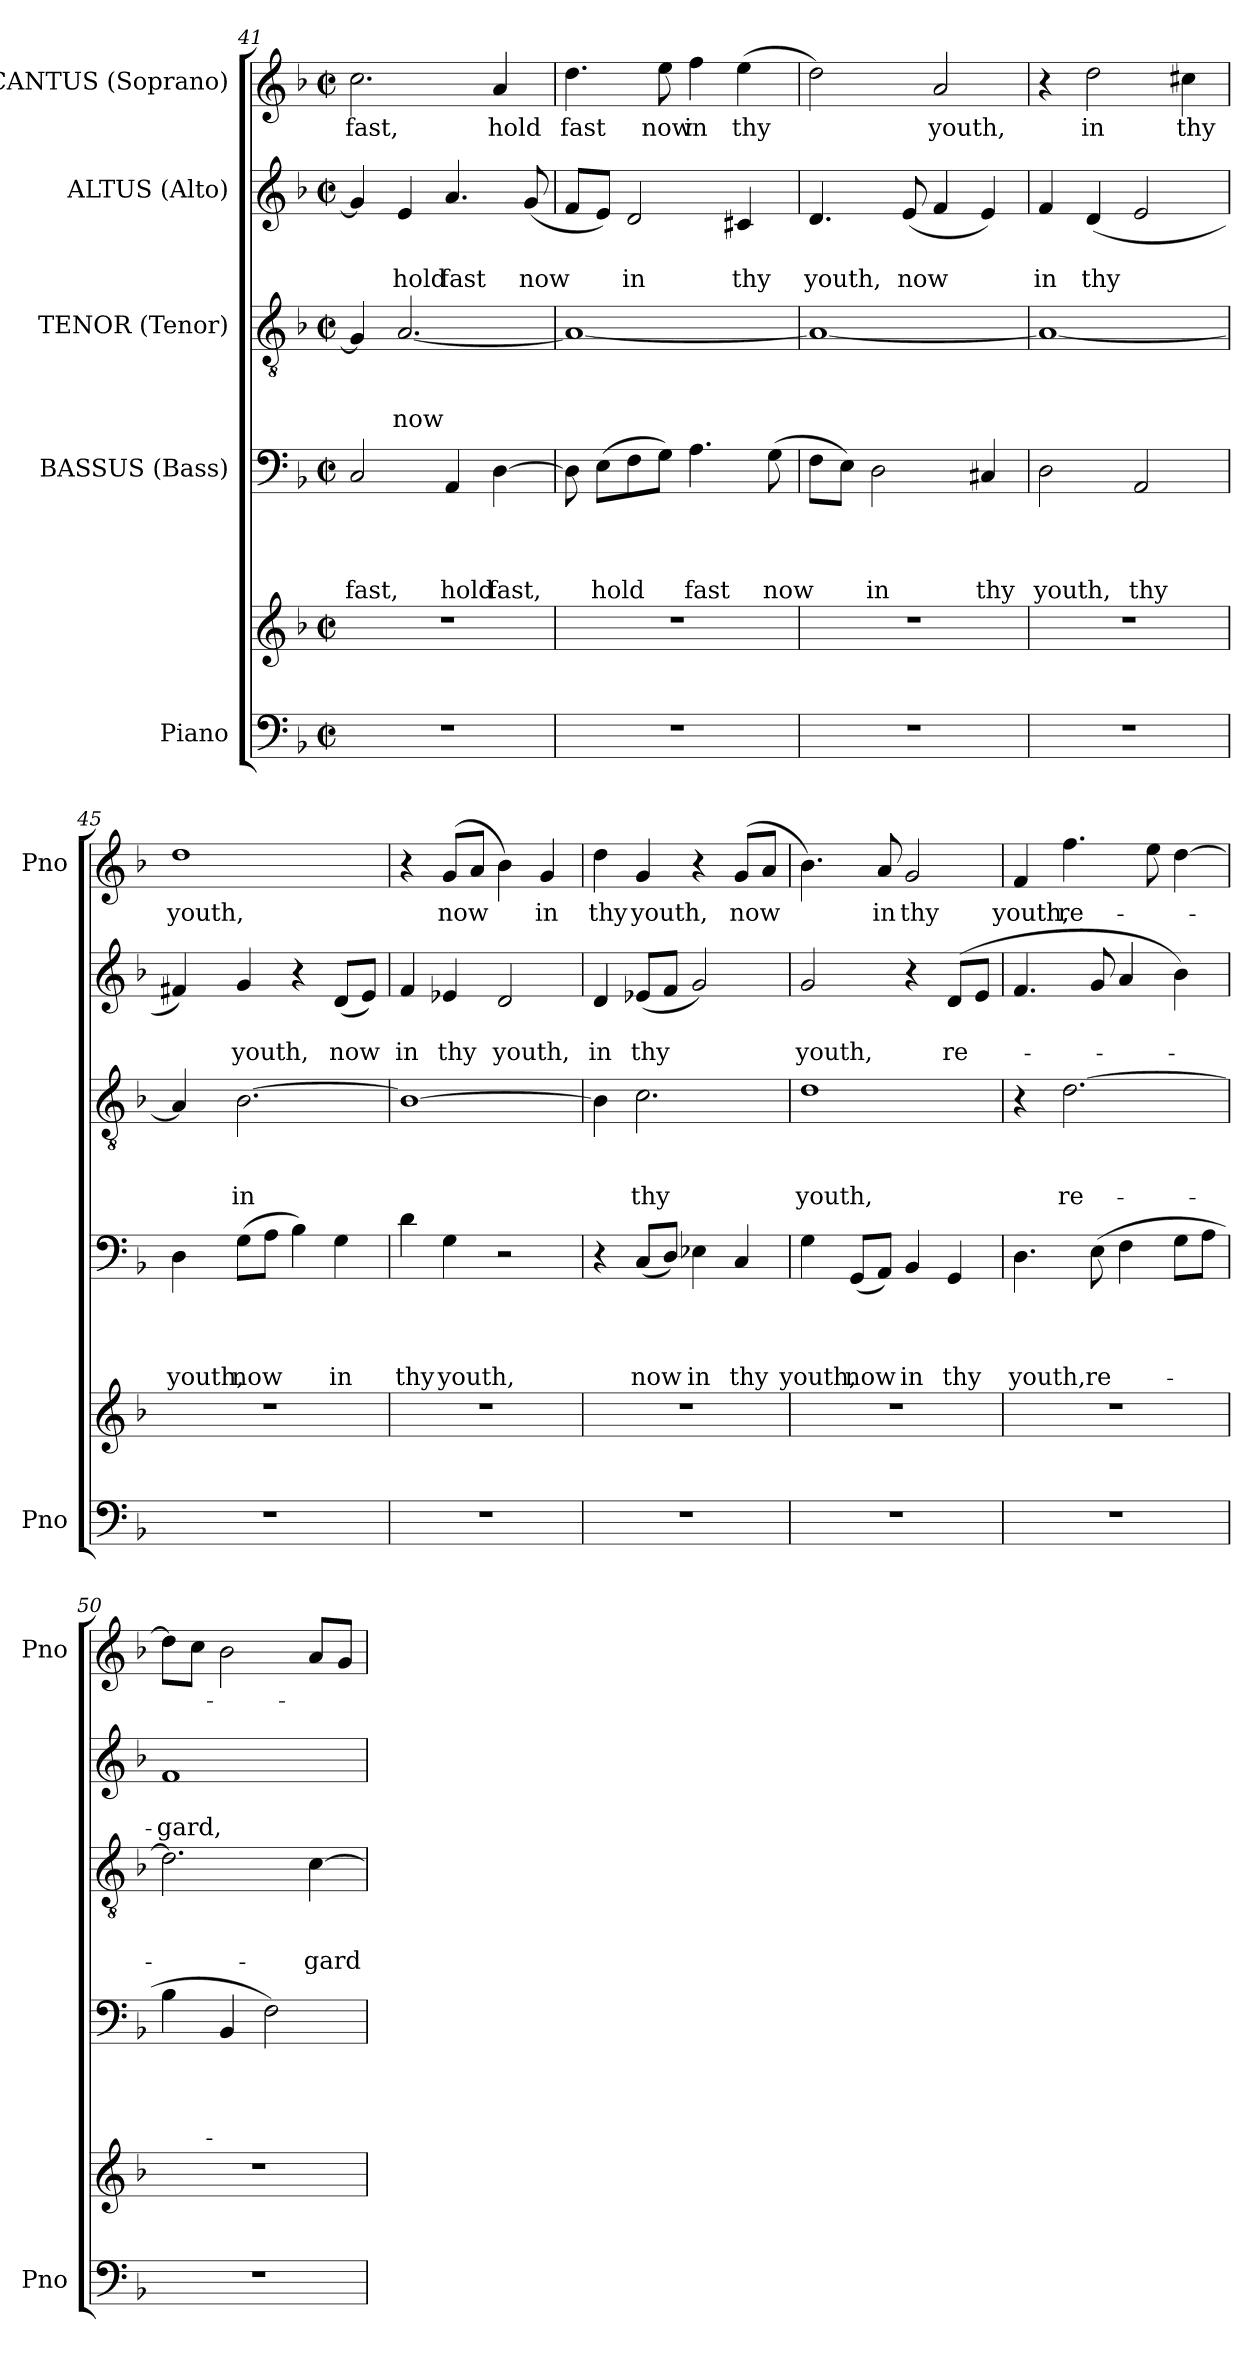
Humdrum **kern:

**kern	**kern	**kern	**text	**text	**text	**text	**kern	**text	**text	**text	**kern	**text	**text	**kern	**text
*part5	*part5	*part4	*part4	*part4	*part4	*part4	*part3	*part3	*part3	*part3	*part2	*part2	*part2	*part1	*part1
*staff6	*staff5	*staff4	*staff4	*staff4	*staff4	*staff4	*staff3	*staff3	*staff3	*staff3	*staff2	*staff2	*staff2	*staff1	*staff1
*I"Piano	*	*I"BASSUS (Bass)	*	*	*	*	*I"TENOR (Tenor)	*	*	*	*I"ALTUS (Alto)	*	*	*I"CANTUS (Soprano)	*
*I'Pno	*	*	*	*	*	*	*	*	*	*	*	*	*	*I'Pno	*
*clefF4	*clefG2	*clefF4	*	*	*	*	*clefGv2	*	*	*	*clefG2	*	*	*clefG2	*
*k[b-]	*k[b-]	*k[b-]	*	*	*	*	*k[b-]	*	*	*	*k[b-]	*	*	*k[b-]	*
*F:	*F:	*F:	*	*	*	*	*F:	*	*	*	*F:	*	*	*F:	*
*M2/2	*M2/2	*M2/2	*	*	*	*	*M2/2	*	*	*	*M2/2	*	*	*M2/2	*
*met(c|)	*met(c|)	*met(c|)	*	*	*	*	*met(c|)	*	*	*	*met(c|)	*	*	*met(c|)	*
=41	=41	=41	=41	=41	=41	=41	=41	=41	=41	=41	=41	=41	=41	=41	=41
1r	1r	2C/	.	.	.	fast,	4G/]	.	.	.	4g/]	.	.	2.cc\	fast,
.	.	.	.	.	.	.	[2.A/	.	.	now	4e/	.	hold	.	.
.	.	4AA/	.	.	.	hold	.	.	.	.	4.a/	.	fast	.	.
.	.	[4D\	.	.	.	fast,	.	.	.	.	.	.	.	4a/	hold
.	.	.	.	.	.	.	.	.	.	.	(8g/	.	now	.	.
!!LO:LB:g=z
=42	=42	=42	=42	=42	=42	=42	=42	=42	=42	=42	=42	=42	=42	=42	=42
1r	1r	8D\]	.	.	.	.	1A_	.	.	.	8f/L	.	.	4.dd\	fast
.	.	(8E\L	.	.	.	hold	.	.	.	.	8e/J)	.	.	.	.
.	.	8F\	.	.	.	.	.	.	.	.	2d/	.	in	.	.
.	.	8G\J)	.	.	.	.	.	.	.	.	.	.	.	8ee\	now
.	.	4.A\	.	.	.	fast	.	.	.	.	.	.	.	4ff\	in
.	.	.	.	.	.	.	.	.	.	.	4c#X/	.	thy	(4ee\	thy
.	.	(8G\	.	.	.	now	.	.	.	.	.	.	.	.	.
=43	=43	=43	=43	=43	=43	=43	=43	=43	=43	=43	=43	=43	=43	=43	=43
1r	1r	8F\L	.	.	.	.	1A_	.	.	.	4.d/	.	youth,	2dd\)	.
.	.	8E\J)	.	.	.	.	.	.	.	.	.	.	.	.	.
.	.	2D\	.	.	.	in	.	.	.	.	.	.	.	.	.
.	.	.	.	.	.	.	.	.	.	.	(8e/	.	now	.	.
.	.	.	.	.	.	.	.	.	.	.	4f/	.	.	2a/	youth,
.	.	4C#X/	.	.	.	thy	.	.	.	.	4e/)	.	.	.	.
=44	=44	=44	=44	=44	=44	=44	=44	=44	=44	=44	=44	=44	=44	=44	=44
1r	1r	2D\	.	.	.	youth,	1A_	.	.	.	4f/	.	in	4r	.
.	.	.	.	.	.	.	.	.	.	.	(4d/	.	thy	2dd\	in
.	.	2AA/	.	.	.	thy	.	.	.	.	2e/	.	.	.	.
.	.	.	.	.	.	.	.	.	.	.	.	.	.	4cc#X\	thy
=45	=45	=45	=45	=45	=45	=45	=45	=45	=45	=45	=45	=45	=45	=45	=45
1r	1r	4D\	.	.	.	youth,	4A/]	.	.	.	4f#X/)	.	.	1dd	youth,
.	.	(8G\L	.	.	.	now	[2.B-\	.	.	in	4g/	.	youth,	.	.
.	.	8A\J	.	.	.	.	.	.	.	.	.	.	.	.	.
.	.	4B-\)	.	.	.	.	.	.	.	.	4r	.	.	.	.
.	.	4G\	.	.	.	in	.	.	.	.	(8d/L	.	now	.	.
.	.	.	.	.	.	.	.	.	.	.	8e/J)	.	.	.	.
=46	=46	=46	=46	=46	=46	=46	=46	=46	=46	=46	=46	=46	=46	=46	=46
1r	1r	4d\	.	.	.	thy	1B-_	.	.	.	4f/	.	in	4r	.
.	.	4G\	.	.	.	youth,	.	.	.	.	4e-X/	.	thy	(8g/L	now
.	.	.	.	.	.	.	.	.	.	.	.	.	.	8a/J	.
.	.	2r	.	.	.	.	.	.	.	.	2d/	.	youth,	4b-\)	.
.	.	.	.	.	.	.	.	.	.	.	.	.	.	4g/	in
!!LO:PB:g=z
=47	=47	=47	=47	=47	=47	=47	=47	=47	=47	=47	=47	=47	=47	=47	=47
1r	1r	4r	.	.	.	.	4B-\]	.	.	.	4d/	.	in	4dd\	thy
.	.	(8C/L	.	.	.	now	2.c\	.	.	thy	(8e-X/L	.	thy	4g/	youth,
.	.	8D/J)	.	.	.	.	.	.	.	.	8f/J	.	.	.	.
.	.	4E-X\	.	.	.	in	.	.	.	.	2g/)	.	.	4r	.
.	.	4C/	.	.	.	thy	.	.	.	.	.	.	.	(8g/L	now
.	.	.	.	.	.	.	.	.	.	.	.	.	.	8a/J	.
=48	=48	=48	=48	=48	=48	=48	=48	=48	=48	=48	=48	=48	=48	=48	=48
1r	1r	4G\	.	.	.	youth,	1d	.	.	youth,	2g/	.	youth,	4.b-\)	.
.	.	(8GG/L	.	.	.	now	.	.	.	.	.	.	.	.	.
.	.	8AA/J)	.	.	.	.	.	.	.	.	.	.	.	8a/	in
.	.	4BB-/	.	.	.	in	.	.	.	.	4r	.	.	2g/	thy
.	.	4GG/	.	.	.	thy	.	.	.	.	(8d/L	.	re-	.	.
.	.	.	.	.	.	.	.	.	.	.	8e/J	.	.	.	.
=49	=49	=49	=49	=49	=49	=49	=49	=49	=49	=49	=49	=49	=49	=49	=49
1r	1r	4.D\	.	.	.	youth,	4r	.	.	.	4.f/	.	.	4f/	youth,
.	.	.	.	.	.	.	[2.d\	.	.	re-	.	.	.	4.ff\	re-
.	.	(8E\	.	.	.	re-	.	.	.	.	8g/	.	.	.	.
.	.	4F\	.	.	.	.	.	.	.	.	4a/	.	.	.	.
.	.	.	.	.	.	.	.	.	.	.	.	.	.	8ee\	.
.	.	8G\L	.	.	.	.	.	.	.	.	4b-\)	.	.	[4dd\	.
.	.	8A\J	.	.	.	.	.	.	.	.	.	.	.	.	.
=50	=50	=50	=50	=50	=50	=50	=50	=50	=50	=50	=50	=50	=50	=50	=50
1r	1r	4B-\	.	.	.	.	2.d\]	.	.	-­-	1f	.	-­gard,	8dd\L]	.
.	.	.	.	.	.	.	.	.	.	.	.	.	.	8cc\J	.
.	.	4BB-/	.	.	.	.	.	.	.	.	.	.	.	2b-\	.
.	.	2F\)	.	.	.	.	.	.	.	.	.	.	.	.	.
.	.	.	.	.	.	.	[4c\	.	.	-gard	.	.	.	8a/L	.
.	.	.	.	.	.	.	.	.	.	.	.	.	.	8g/J	.
=	=	=	=	=	=	=	=	=	=	=	=	=	=	=	=
*-	*-	*-	*-	*-	*-	*-	*-	*-	*-	*-	*-	*-	*-	*-	*-
